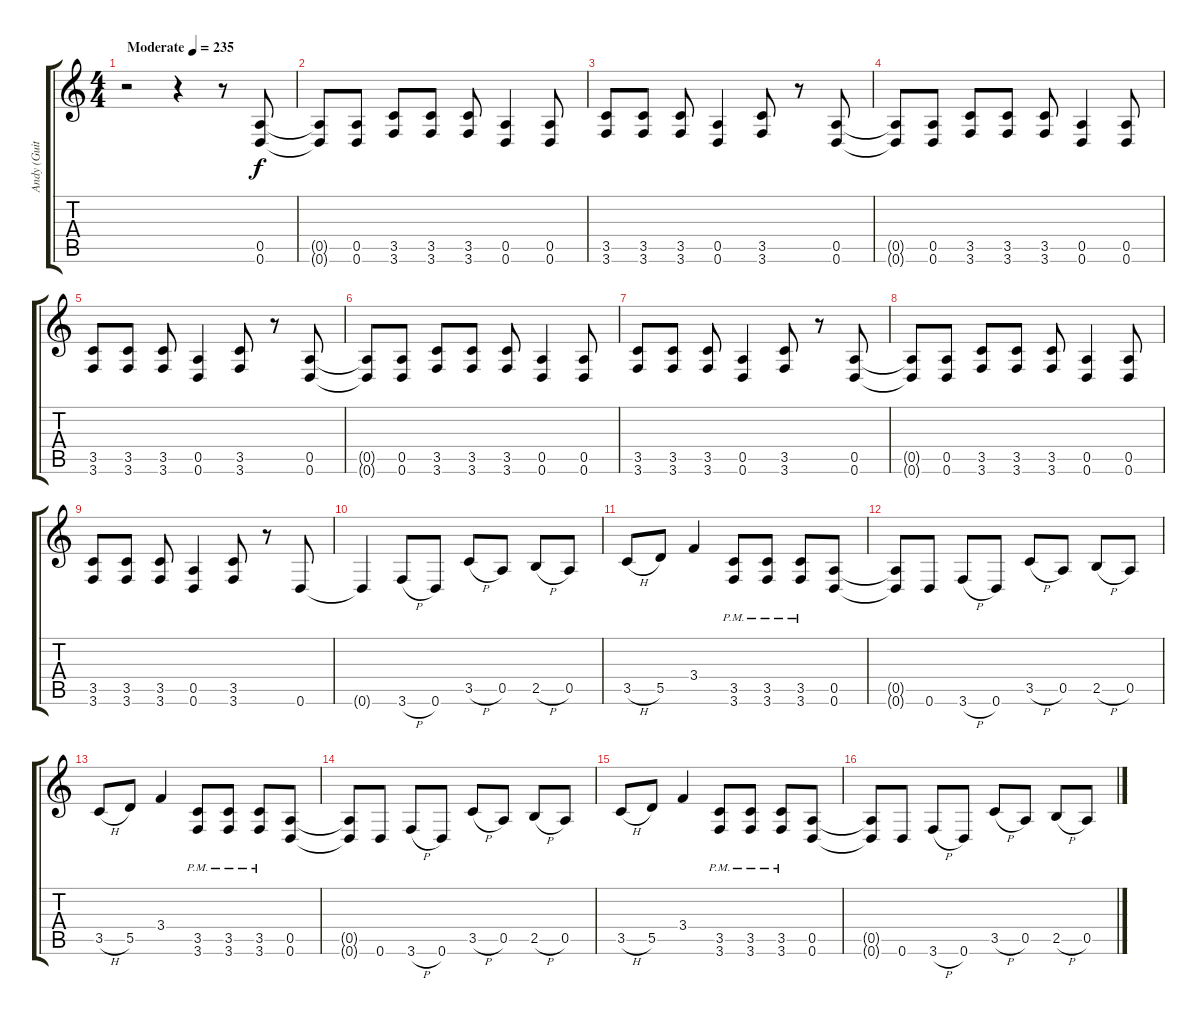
\track ("Andy (Guitar right)" "Andy (Guit") {instrument distortionguitar}
\staff {score tabs}
\tuning (E4 B3 G3 D3 A2 D2) {hide}
\ts (4 4)
\tempo (235 "Moderate")
\clef g2
\ks c
r.2{dy f instrument distortionguitar} r.4 r.8 (0.5 0.6).8 |
(0.5{t} 0.6{t}).8 (0.5 0.6).8 (3.5 3.6).8 (3.5 3.6).8 (3.5 3.6).8 (0.5 0.6).4 (0.5 0.6).8 |
(3.5 3.6).8 (3.5 3.6).8 (3.5 3.6).8 (0.5 0.6).4 (3.5 3.6).8 r.8 (0.5 0.6).8 |
(0.5{t} 0.6{t}).8 (0.5 0.6).8 (3.5 3.6).8 (3.5 3.6).8 (3.5 3.6).8 (0.5 0.6).4 (0.5 0.6).8 |
(3.5 3.6).8 (3.5 3.6).8 (3.5 3.6).8 (0.5 0.6).4 (3.5 3.6).8 r.8 (0.5 0.6).8 |
(0.5{t} 0.6{t}).8 (0.5 0.6).8 (3.5 3.6).8 (3.5 3.6).8 (3.5 3.6).8 (0.5 0.6).4 (0.5 0.6).8 |
(3.5 3.6).8 (3.5 3.6).8 (3.5 3.6).8 (0.5 0.6).4 (3.5 3.6).8 r.8 (0.5 0.6).8 |
(0.5{t} 0.6{t}).8 (0.5 0.6).8 (3.5 3.6).8 (3.5 3.6).8 (3.5 3.6).8 (0.5 0.6).4 (0.5 0.6).8 |
(3.5 3.6).8 (3.5 3.6).8 (3.5 3.6).8 (0.5 0.6).4 (3.5 3.6).8 r.8 0.6.8 |
0.6{t}.4 3.6{h}.8 0.6.8 3.5{h}.8 0.5.8 2.5{h}.8 0.5.8 |
3.5{h}.8 5.5.8 3.4.4 (3.5{pm} 3.6{pm}).8 (3.5{pm} 3.6{pm}).8 (3.5{pm} 3.6{pm}).8 (0.5 0.6).8 |
(0.5{t} 0.6{t}).8 0.6.8 3.6{h}.8 0.6.8 3.5{h}.8 0.5.8 2.5{h}.8 0.5.8 |
3.5{h}.8 5.5.8 3.4.4 (3.5{pm} 3.6{pm}).8 (3.5{pm} 3.6{pm}).8 (3.5{pm} 3.6{pm}).8 (0.5 0.6).8 |
(0.5{t} 0.6{t}).8 0.6.8 3.6{h}.8 0.6.8 3.5{h}.8 0.5.8 2.5{h}.8 0.5.8 |
3.5{h}.8 5.5.8 3.4.4 (3.5{pm} 3.6{pm}).8 (3.5{pm} 3.6{pm}).8 (3.5{pm} 3.6{pm}).8 (0.5 0.6).8 |
(0.5{t} 0.6{t}).8 0.6.8 3.6{h}.8 0.6.8 3.5{h}.8 0.5.8 2.5{h}.8 0.5.8
